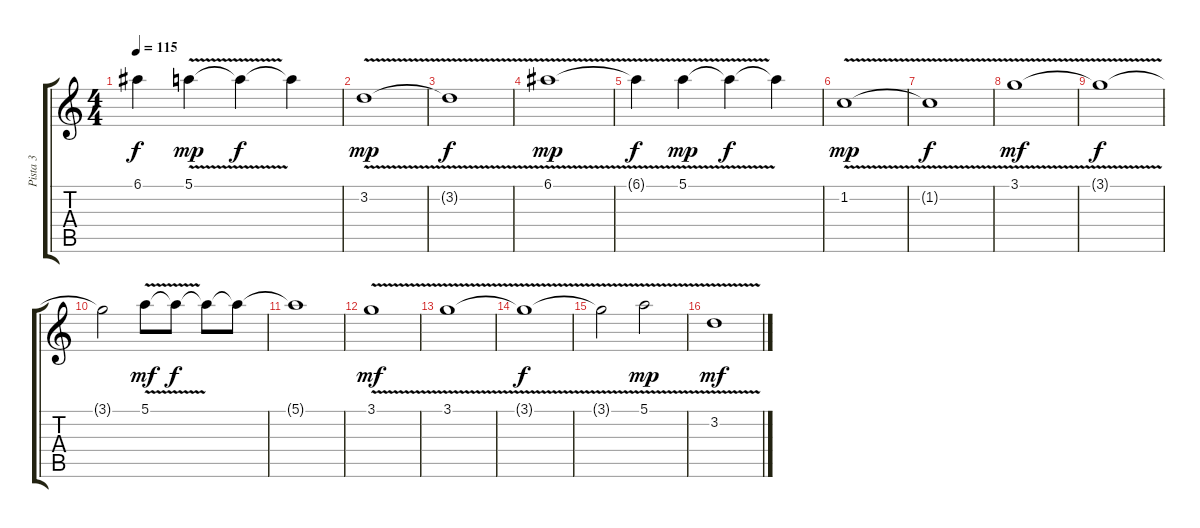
\track ("Pista 3" "Pista 3") {instrument overdrivenguitar}
\staff {score tabs}
\tuning (E4 B3 G3 D3 A2 E2) {hide}
\ts (4 4)
\tempo 115
\clef g2
\ks c
6.1{t}.4{dy f} 5.1{v}.4{dy mp} 5.1{t}.4{dy f} 5.1{t}.4 |
3.2{v}.1{dy mp} |
3.2{t}.1{dy f} |
6.1{v}.1{dy mp} |
6.1{t}.4{dy f} 5.1{v}.4{dy mp} 5.1{t}.4{dy f} 5.1{t}.4 |
1.2{v}.1{dy mp} |
1.2{t}.1{dy f} |
3.1{v}.1{dy mf} |
3.1{t}.1{dy f} |
3.1{t}.2 5.1{v}.8{dy mf} 5.1{t}.8{dy f} 5.1{t}.8 5.1{t}.8 |
5.1{t}.1 |
3.1{v}.1{dy mf} |
3.1{v}.1 |
3.1{v t}.1{dy f} |
3.1{t}.2 5.1{v}.2{dy mp} |
3.2{v}.1{dy mf}
